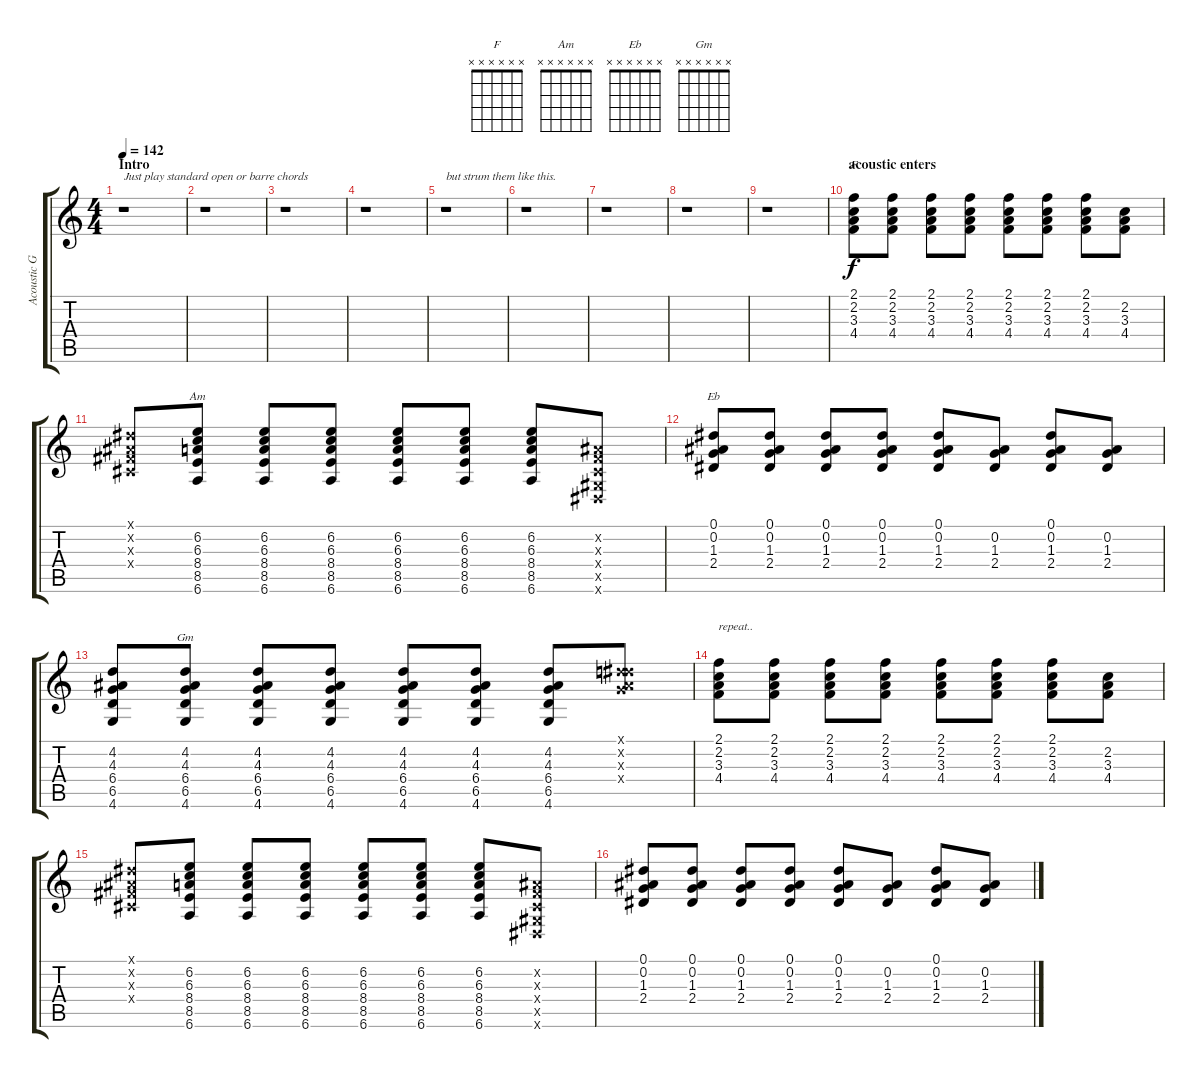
\track ("Acoustic Guitar - Eb" "Acoustic G") {instrument acousticguitarsteel}
\staff {score tabs}
\tuning (Eb4 Bb3 Gb3 Db3 Ab2 Eb2) {hide}
\chord ("F" x x x x x x)
\chord ("Am" x x x x x x)
\chord ("Eb" x x x x x x)
\chord ("Gm" x x x x x x)
\ts (4 4)
\section ("" "Intro")
\tempo 142
\clef g2
\ks c
r.1{txt "Just play standard open or barre chords" dy f instrument acousticguitarsteel} |
r.1 |
r.1 |
r.1 |
r.1{txt "but strum them like this."} |
r.1 |
r.1 |
r.1 |
r.1 |
\section ("" "acoustic enters")
(2.1 2.2 3.3 4.4).8{ch "F"} (2.1 2.2 3.3 4.4).8 (2.1 2.2 3.3 4.4).8 (2.1 2.2 3.3 4.4).8 (2.1 2.2 3.3 4.4).8 (2.1 2.2 3.3 4.4).8 (2.1 2.2 3.3 4.4).8 (2.2 3.3 4.4).8 |
(0.1{x} 0.2{x} 0.3{x} 0.4{x}).8 (6.2 6.3 8.4 8.5 6.6).8{ch "Am"} (6.2 6.3 8.4 8.5 6.6).8 (6.2 6.3 8.4 8.5 6.6).8 (6.2 6.3 8.4 8.5 6.6).8 (6.2 6.3 8.4 8.5 6.6).8 (6.2 6.3 8.4 8.5 6.6).8 (0.2{x} 0.3{x} 0.4{x} 0.5{x} 0.6{x}).8 |
(0.1 0.2 1.3 2.4).8{ch "Eb"} (0.1 0.2 1.3 2.4).8 (0.1 0.2 1.3 2.4).8 (0.1 0.2 1.3 2.4).8 (0.1 0.2 1.3 2.4).8 (0.2 1.3 2.4).8 (0.1 0.2 1.3 2.4).8 (0.2 1.3 2.4).8 |
(4.2 4.3 6.4 6.5 4.6).8 (4.2 4.3 6.4 6.5 4.6).8{ch "Gm"} (4.2 4.3 6.4 6.5 4.6).8 (4.2 4.3 6.4 6.5 4.6).8 (4.2 4.3 6.4 6.5 4.6).8 (4.2 4.3 6.4 6.5 4.6).8 (4.2 4.3 6.4 6.5 4.6).8 (0.1{x} 4.2{x} 4.3{x} 6.4{x}).8 |
(2.1 2.2 3.3 4.4).8{txt "repeat.."} (2.1 2.2 3.3 4.4).8 (2.1 2.2 3.3 4.4).8 (2.1 2.2 3.3 4.4).8 (2.1 2.2 3.3 4.4).8 (2.1 2.2 3.3 4.4).8 (2.1 2.2 3.3 4.4).8 (2.2 3.3 4.4).8 |
(0.1{x} 0.2{x} 0.3{x} 0.4{x}).8 (6.2 6.3 8.4 8.5 6.6).8 (6.2 6.3 8.4 8.5 6.6).8 (6.2 6.3 8.4 8.5 6.6).8 (6.2 6.3 8.4 8.5 6.6).8 (6.2 6.3 8.4 8.5 6.6).8 (6.2 6.3 8.4 8.5 6.6).8 (0.2{x} 0.3{x} 0.4{x} 0.5{x} 0.6{x}).8 |
(0.1 0.2 1.3 2.4).8 (0.1 0.2 1.3 2.4).8 (0.1 0.2 1.3 2.4).8 (0.1 0.2 1.3 2.4).8 (0.1 0.2 1.3 2.4).8 (0.2 1.3 2.4).8 (0.1 0.2 1.3 2.4).8 (0.2 1.3 2.4).8
